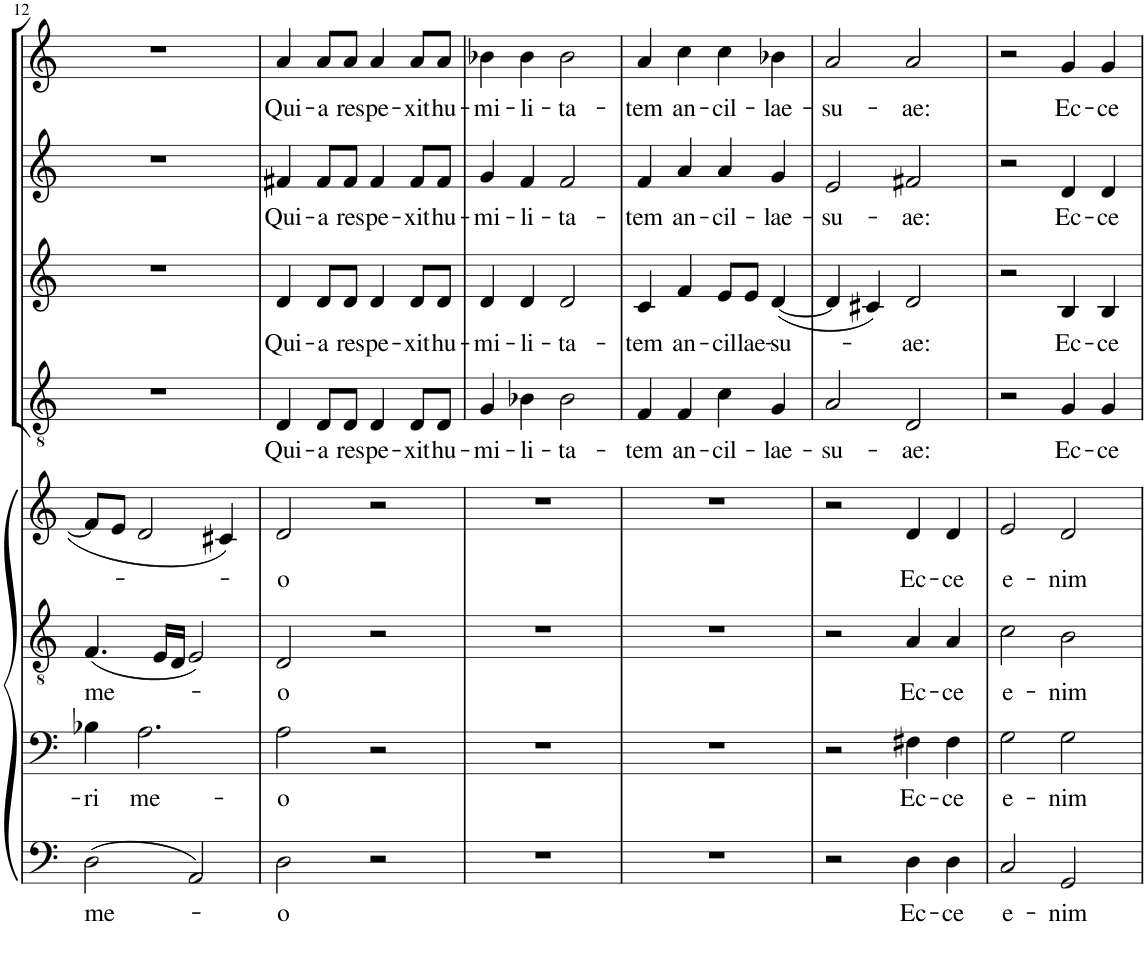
**kern	**text	**kern	**text	**kern	**text	**kern	**text	**kern	**text	**kern	**text	**kern	**text	**kern	**text
*part8	*part8	*part7	*part7	*part6	*part6	*part5	*part5	*part4	*part4	*part3	*part3	*part2	*part2	*part1	*part1
*staff8	*staff8	*staff7	*staff7	*staff6	*staff6	*staff5	*staff5	*staff4	*staff4	*staff3	*staff3	*staff2	*staff2	*staff1	*staff1
*I"Bass 2	*	*I"Bass 1	*	*I"Tenor	*	*I"Alto	*	*I"Tenor	*	*I"Alto	*	*I"Soprano 2	*	*I"Soprano 1	*
!!LO:PB:g=z
*clefF4	*	*clefF4	*	*clefGv2	*	*clefG2	*	*clefGv2	*	*clefG2	*	*clefG2	*	*clefG2	*
*k[]	*	*k[]	*	*k[]	*	*k[]	*	*k[]	*	*k[]	*	*k[]	*	*k[]	*
*M4/4	*	*M4/4	*	*M4/4	*	*M4/4	*	*M4/4	*	*M4/4	*	*M4/4	*	*M4/4	*
*met(c)	*	*met(c)	*	*met(c)	*	*met(c)	*	*met(c)	*	*met(c)	*	*met(c)	*	*met(c)	*
=12	=12	=12	=12	=12	=12	=12	=12	=12	=12	=12	=12	=12	=12	=12	=12
!	!LO:LY:b	!	!LO:LY:b	!	!LO:LY:b	!	!	!	!	!	!	!	!	!	!
(2D\	me-	4B-X\	-ri	(4.F/	me-	8f/L]	.	1r	.	1r	.	1r	.	1r	.
.	.	.	.	.	.	8e/J	.	.	.	.	.	.	.	.	.
!	!	!	!LO:LY:b	!	!	!	!	!	!	!	!	!	!	!	!
.	.	2.A\	me-	.	.	2d/	.	.	.	.	.	.	.	.	.
.	.	.	.	16E/LL	.	.	.	.	.	.	.	.	.	.	.
.	.	.	.	16D/JJ	.	.	.	.	.	.	.	.	.	.	.
2AA/)	.	.	.	2E/)	.	.	.	.	.	.	.	.	.	.	.
.	.	.	.	.	.	4c#X/	.	.	.	.	.	.	.	.	.
=13	=13	=13	=13	=13	=13	=13	=13	=13	=13	=13	=13	=13	=13	=13	=13
!	!LO:LY:b	!	!LO:LY:b	!	!LO:LY:b	!	!LO:LY:b	!	!LO:LY:b	!	!LO:LY:b	!	!LO:LY:b	!	!LO:LY:b
2D\	-o	2A\	-o	2D/	-o	2d/	-o	4D/	Qui-	4d/	Qui-	4f#X/	Qui-	4a/	Qui-
!	!	!	!	!	!	!	!	!	!LO:LY:b	!	!LO:LY:b	!	!LO:LY:b	!	!LO:LY:b
.	.	.	.	.	.	.	.	8D/L	-a	8d/L	-a	8f#/L	-a	8a/L	-a
!	!	!	!	!	!	!	!	!	!LO:LY:b	!	!LO:LY:b	!	!LO:LY:b	!	!LO:LY:b
.	.	.	.	.	.	.	.	8D/J	res-	8d/J	res-	8f#/J	res-	8a/J	res-
!	!	!	!	!	!	!	!	!	!LO:LY:b	!	!LO:LY:b	!	!LO:LY:b	!	!LO:LY:b
2r	.	2r	.	2r	.	2r	.	4D/	-pe-	4d/	-pe-	4f#/	-pe-	4a/	-pe-
!	!	!	!	!	!	!	!	!	!LO:LY:b	!	!LO:LY:b	!	!LO:LY:b	!	!LO:LY:b
.	.	.	.	.	.	.	.	8D/L	-xit	8d/L	-xit	8f#/L	-xit	8a/L	-xit
!	!	!	!	!	!	!	!	!	!LO:LY:b	!	!LO:LY:b	!	!LO:LY:b	!	!LO:LY:b
.	.	.	.	.	.	.	.	8D/J	hu-	8d/J	hu-	8f#/J	hu-	8a/J	hu-
=14	=14	=14	=14	=14	=14	=14	=14	=14	=14	=14	=14	=14	=14	=14	=14
!	!	!	!	!	!	!	!	!	!LO:LY:b	!	!LO:LY:b	!	!LO:LY:b	!	!LO:LY:b
1r	.	1r	.	1r	.	1r	.	4G/	-mi-	4d/	-mi-	4g/	-mi-	4b-X\	-mi-
!	!	!	!	!	!	!	!	!	!LO:LY:b	!	!LO:LY:b	!	!LO:LY:b	!	!LO:LY:b
.	.	.	.	.	.	.	.	4B-X\	-li-	4d/	-li-	4f/	-li-	4b-\	-li-
!	!	!	!	!	!	!	!	!	!LO:LY:b	!	!LO:LY:b	!	!LO:LY:b	!	!LO:LY:b
.	.	.	.	.	.	.	.	2B-\	-ta-	2d/	-ta-	2f/	-ta-	2b-\	-ta-
=15	=15	=15	=15	=15	=15	=15	=15	=15	=15	=15	=15	=15	=15	=15	=15
!	!	!	!	!	!	!	!	!	!LO:LY:b	!	!LO:LY:b	!	!LO:LY:b	!	!LO:LY:b
1r	.	1r	.	1r	.	1r	.	4F/	-tem	4c/	-tem	4f/	-tem	4a/	-tem
!	!	!	!	!	!	!	!	!	!LO:LY:b	!	!LO:LY:b	!	!LO:LY:b	!	!LO:LY:b
.	.	.	.	.	.	.	.	4F/	an-	4f/	an-	4a/	an-	4cc\	an-
!	!	!	!	!	!	!	!	!	!LO:LY:b	!	!LO:LY:b	!	!LO:LY:b	!	!LO:LY:b
.	.	.	.	.	.	.	.	4c\	-cil-	8e/L	-cil-	4a/	-cil-	4cc\	-cil-
!	!	!	!	!	!	!	!	!	!	!	!LO:LY:b	!	!	!	!
.	.	.	.	.	.	.	.	.	.	8e/J	-lae-	.	.	.	.
!	!	!	!	!	!	!	!	!	!LO:LY:b	!	!LO:LY:b	!	!LO:LY:b	!	!LO:LY:b
.	.	.	.	.	.	.	.	4G/	-lae-	([4d/	-su-	4g/	-lae-	4b-X\	-lae-
=16	=16	=16	=16	=16	=16	=16	=16	=16	=16	=16	=16	=16	=16	=16	=16
!	!	!	!	!	!	!	!	!	!LO:LY:b	!	!	!	!LO:LY:b	!	!LO:LY:b
2r	.	2r	.	2r	.	2r	.	2A/	-su-	4d/]	.	2e/	-su-	2a/	-su-
.	.	.	.	.	.	.	.	.	.	4c#X/)	.	.	.	.	.
!	!LO:LY:b	!	!LO:LY:b	!	!LO:LY:b	!	!LO:LY:b	!	!LO:LY:b	!	!LO:LY:b	!	!LO:LY:b	!	!LO:LY:b
4D\	Ec-	4F#X\	Ec-	4A/	Ec-	4d/	Ec-	2D/	-ae:	2d/	-ae:	2f#X/	-ae:	2a/	-ae:
!	!LO:LY:b	!	!LO:LY:b	!	!LO:LY:b	!	!LO:LY:b	!	!	!	!	!	!	!	!
4D\	-ce	4F#\	-ce	4A/	-ce	4d/	-ce	.	.	.	.	.	.	.	.
=17	=17	=17	=17	=17	=17	=17	=17	=17	=17	=17	=17	=17	=17	=17	=17
!	!LO:LY:b	!	!LO:LY:b	!	!LO:LY:b	!	!LO:LY:b	!	!	!	!	!	!	!	!
2C/	e-	2G\	e-	2c\	e-	2e/	e-	2r	.	2r	.	2r	.	2r	.
!	!LO:LY:b	!	!LO:LY:b	!	!LO:LY:b	!	!LO:LY:b	!	!LO:LY:b	!	!LO:LY:b	!	!LO:LY:b	!	!LO:LY:b
2GG/	-nim	2G\	-nim	2B\	-nim	2d/	-nim	4G/	Ec-	4B/	Ec-	4d/	Ec-	4g/	Ec-
!	!	!	!	!	!	!	!	!	!LO:LY:b	!	!LO:LY:b	!	!LO:LY:b	!	!LO:LY:b
.	.	.	.	.	.	.	.	4G/	-ce	4B/	-ce	4d/	-ce	4g/	-ce
=	=	=	=	=	=	=	=	=	=	=	=	=	=	=	=
*-	*-	*-	*-	*-	*-	*-	*-	*-	*-	*-	*-	*-	*-	*-	*-
